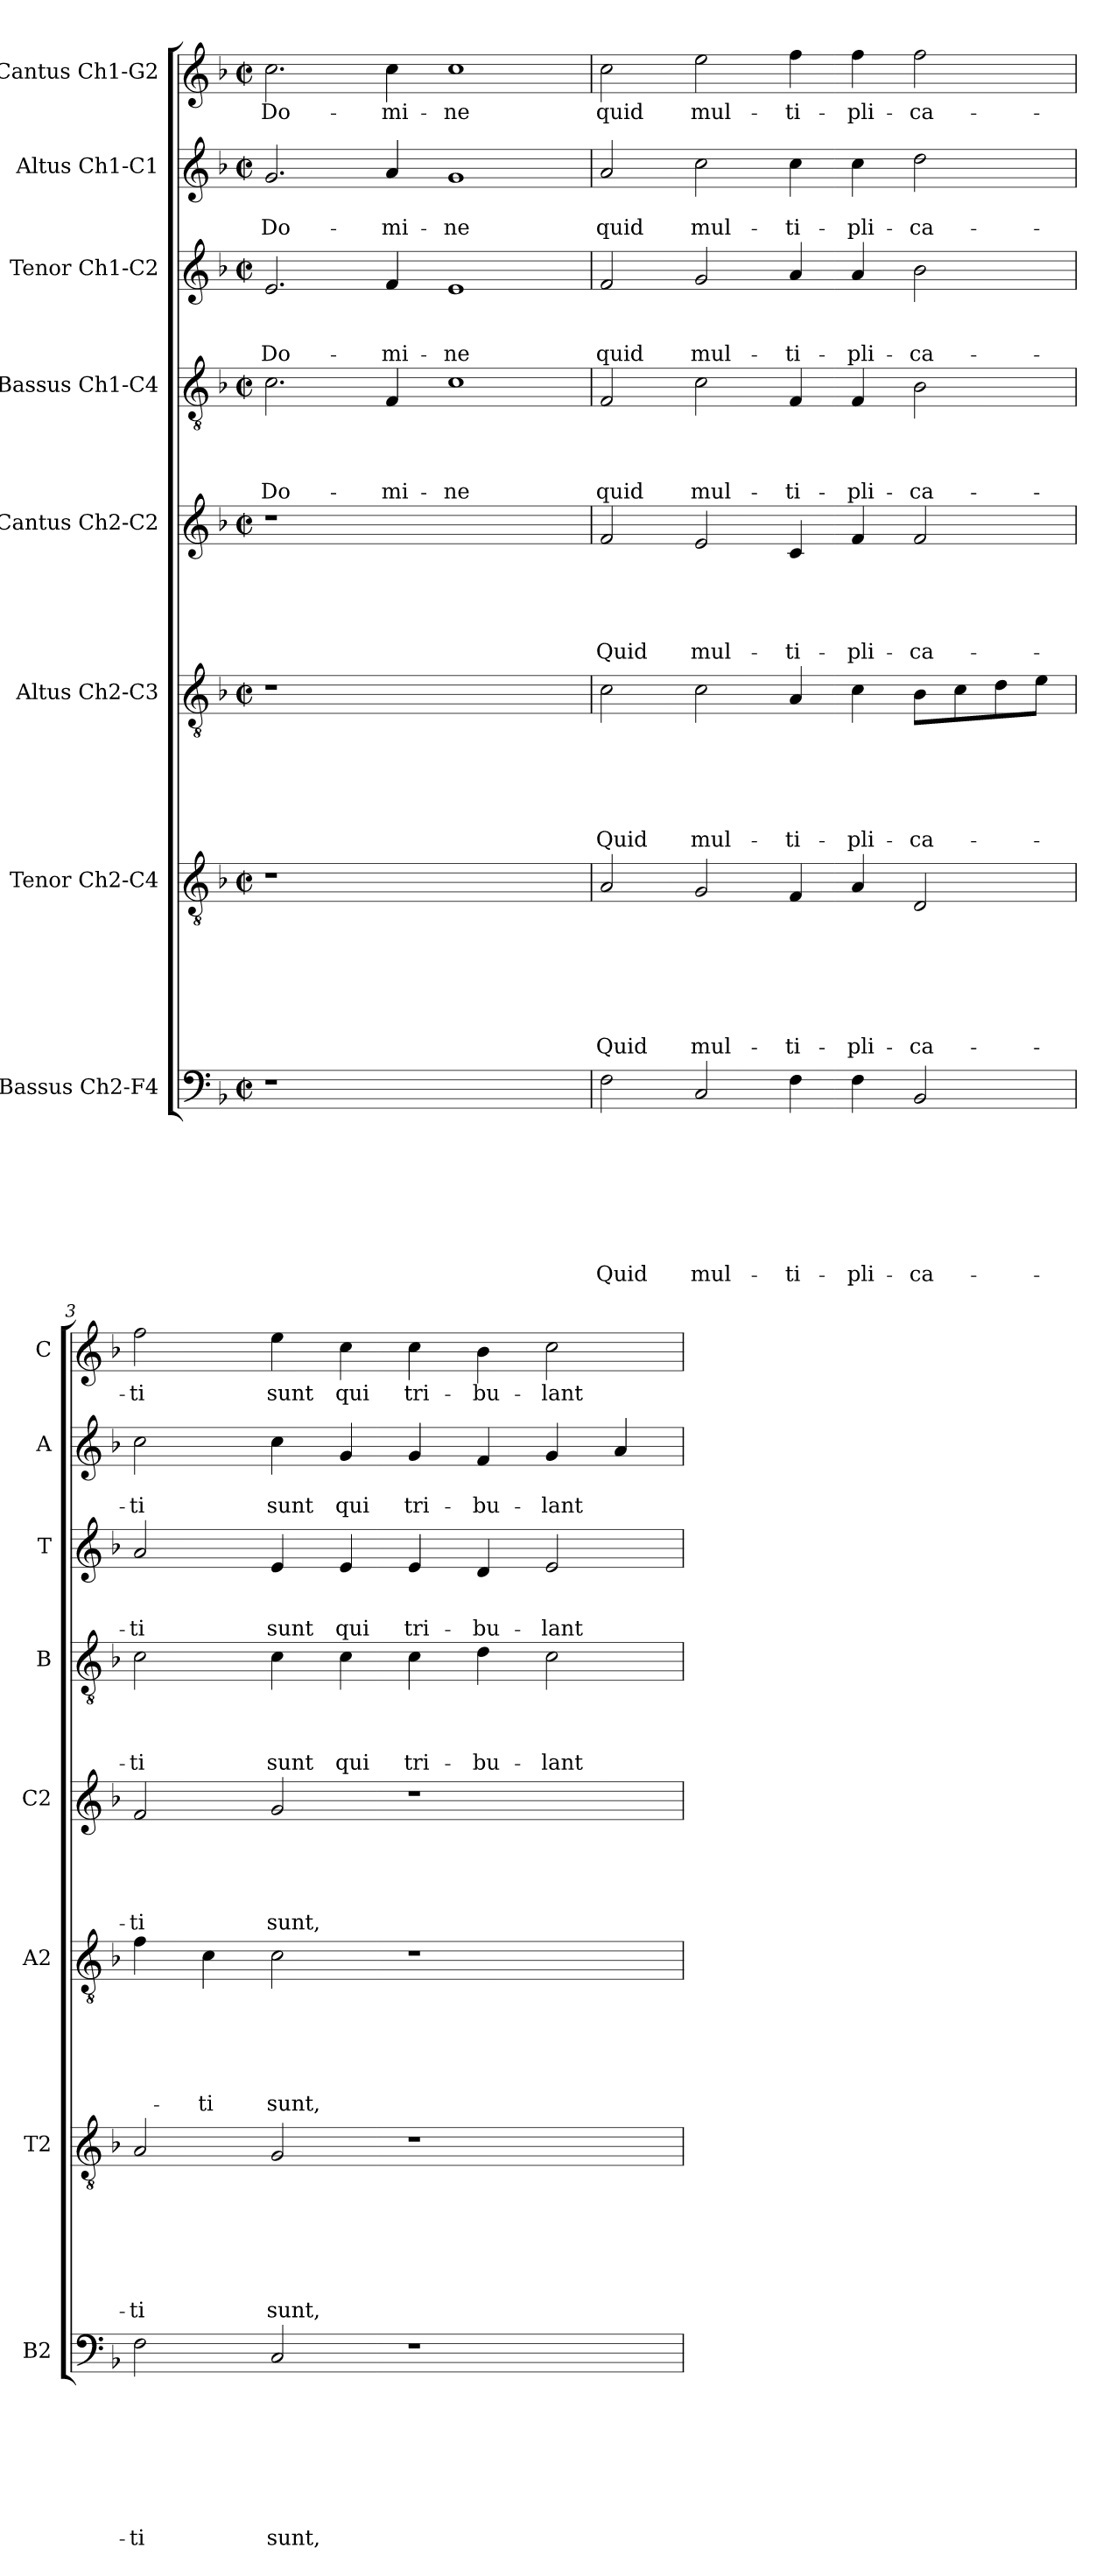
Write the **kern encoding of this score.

**kern	**text	**text	**text	**text	**text	**text	**text	**text	**kern	**text	**text	**text	**text	**text	**text	**text	**kern	**text	**text	**text	**text	**text	**text	**kern	**text	**text	**text	**text	**text	**kern	**text	**text	**text	**text	**kern	**text	**text	**text	**kern	**text	**text	**kern	**text
*part8	*part8	*part8	*part8	*part8	*part8	*part8	*part8	*part8	*part7	*part7	*part7	*part7	*part7	*part7	*part7	*part7	*part6	*part6	*part6	*part6	*part6	*part6	*part6	*part5	*part5	*part5	*part5	*part5	*part5	*part4	*part4	*part4	*part4	*part4	*part3	*part3	*part3	*part3	*part2	*part2	*part2	*part1	*part1
*staff8	*staff8	*staff8	*staff8	*staff8	*staff8	*staff8	*staff8	*staff8	*staff7	*staff7	*staff7	*staff7	*staff7	*staff7	*staff7	*staff7	*staff6	*staff6	*staff6	*staff6	*staff6	*staff6	*staff6	*staff5	*staff5	*staff5	*staff5	*staff5	*staff5	*staff4	*staff4	*staff4	*staff4	*staff4	*staff3	*staff3	*staff3	*staff3	*staff2	*staff2	*staff2	*staff1	*staff1
*I"Bassus Ch2-F4	*	*	*	*	*	*	*	*	*I"Tenor Ch2-C4	*	*	*	*	*	*	*	*I"Altus Ch2-C3	*	*	*	*	*	*	*I"Cantus Ch2-C2	*	*	*	*	*	*I"Bassus Ch1-C4	*	*	*	*	*I"Tenor Ch1-C2	*	*	*	*I"Altus Ch1-C1	*	*	*I"Cantus Ch1-G2	*
*I'B2	*	*	*	*	*	*	*	*	*I'T2	*	*	*	*	*	*	*	*I'A2	*	*	*	*	*	*	*I'C2	*	*	*	*	*	*I'B	*	*	*	*	*I'T	*	*	*	*I'A	*	*	*I'C	*
*clefF4	*	*	*	*	*	*	*	*	*clefGv2	*	*	*	*	*	*	*	*clefGv2	*	*	*	*	*	*	*clefG2	*	*	*	*	*	*clefGv2	*	*	*	*	*clefG2	*	*	*	*clefG2	*	*	*clefG2	*
*k[b-]	*	*	*	*	*	*	*	*	*k[b-]	*	*	*	*	*	*	*	*k[b-]	*	*	*	*	*	*	*k[b-]	*	*	*	*	*	*k[b-]	*	*	*	*	*k[b-]	*	*	*	*k[b-]	*	*	*k[b-]	*
*F:	*	*	*	*	*	*	*	*	*F:	*	*	*	*	*	*	*	*F:	*	*	*	*	*	*	*F:	*	*	*	*	*	*F:	*	*	*	*	*F:	*	*	*	*F:	*	*	*F:	*
*M2/2	*	*	*	*	*	*	*	*	*M2/2	*	*	*	*	*	*	*	*M2/2	*	*	*	*	*	*	*M2/2	*	*	*	*	*	*M2/2	*	*	*	*	*M2/2	*	*	*	*M2/2	*	*	*M2/2	*
*met(c|)	*	*	*	*	*	*	*	*	*met(c|)	*	*	*	*	*	*	*	*met(c|)	*	*	*	*	*	*	*met(c|)	*	*	*	*	*	*met(c|)	*	*	*	*	*met(c|)	*	*	*	*met(c|)	*	*	*met(c|)	*
=1	=1	=1	=1	=1	=1	=1	=1	=1	=1	=1	=1	=1	=1	=1	=1	=1	=1	=1	=1	=1	=1	=1	=1	=1	=1	=1	=1	=1	=1	=1	=1	=1	=1	=1	=1	=1	=1	=1	=1	=1	=1	=1	=1
!	!	!	!	!	!	!	!	!	!	!	!	!	!	!	!	!	!	!	!	!	!	!	!	!	!	!	!	!	!	!	!	!	!	!LO:LY:b	!	!	!	!LO:LY:b	!	!	!LO:LY:b	!	!LO:LY:b
1r	.	.	.	.	.	.	.	.	1r	.	.	.	.	.	.	.	1r	.	.	.	.	.	.	1r	.	.	.	.	.	2.c\	.	.	.	Do-	2.e/	.	.	Do-	2.g/	.	Do-	2.cc\	Do-
!	!	!	!	!	!	!	!	!	!	!	!	!	!	!	!	!	!	!	!	!	!	!	!	!	!	!	!	!	!	!	!	!	!	!LO:LY:b	!	!	!	!LO:LY:b	!	!	!LO:LY:b	!	!LO:LY:b
.	.	.	.	.	.	.	.	.	.	.	.	.	.	.	.	.	.	.	.	.	.	.	.	.	.	.	.	.	.	4F/	.	.	.	-mi-	4f/	.	.	-mi-	4a/	.	-mi-	4cc\	-mi-
!	!	!	!	!	!	!	!	!	!	!	!	!	!	!	!	!	!	!	!	!	!	!	!	!	!	!	!	!	!	!	!	!	!	!LO:LY:b	!	!	!	!LO:LY:b	!	!	!LO:LY:b	!	!LO:LY:b
1ryy	.	.	.	.	.	.	.	.	1ryy	.	.	.	.	.	.	.	1ryy	.	.	.	.	.	.	1ryy	.	.	.	.	.	1c	.	.	.	-ne	1e	.	.	-ne	1g	.	-ne	1cc	-ne
=2	=2	=2	=2	=2	=2	=2	=2	=2	=2	=2	=2	=2	=2	=2	=2	=2	=2	=2	=2	=2	=2	=2	=2	=2	=2	=2	=2	=2	=2	=2	=2	=2	=2	=2	=2	=2	=2	=2	=2	=2	=2	=2	=2
!	!	!	!	!	!	!	!	!LO:LY:b	!	!	!	!	!	!	!	!LO:LY:b	!	!	!	!	!	!	!LO:LY:b	!	!	!	!	!	!LO:LY:b	!	!	!	!	!LO:LY:b	!	!	!	!LO:LY:b	!	!	!LO:LY:b	!	!LO:LY:b
2F\	.	.	.	.	.	.	.	Quid	2A/	.	.	.	.	.	.	Quid	2c\	.	.	.	.	.	Quid	2f/	.	.	.	.	Quid	2F/	.	.	.	quid	2f/	.	.	quid	2a/	.	quid	2cc\	quid
!	!	!	!	!	!	!	!	!LO:LY:b	!	!	!	!	!	!	!	!LO:LY:b	!	!	!	!	!	!	!LO:LY:b	!	!	!	!	!	!LO:LY:b	!	!	!	!	!LO:LY:b	!	!	!	!LO:LY:b	!	!	!LO:LY:b	!	!LO:LY:b
2C/	.	.	.	.	.	.	.	mul-	2G/	.	.	.	.	.	.	mul-	2c\	.	.	.	.	.	mul-	2e/	.	.	.	.	mul-	2c\	.	.	.	mul-	2g/	.	.	mul-	2cc\	.	mul-	2ee\	mul-
!	!	!	!	!	!	!	!	!LO:LY:b	!	!	!	!	!	!	!	!LO:LY:b	!	!	!	!	!	!	!LO:LY:b	!	!	!	!	!	!LO:LY:b	!	!	!	!	!LO:LY:b	!	!	!	!LO:LY:b	!	!	!LO:LY:b	!	!LO:LY:b
4F\	.	.	.	.	.	.	.	-ti-	4F/	.	.	.	.	.	.	-ti-	4A/	.	.	.	.	.	-ti-	4c/	.	.	.	.	-ti-	4F/	.	.	.	-ti-	4a/	.	.	-ti-	4cc\	.	-ti-	4ff\	-ti-
!	!	!	!	!	!	!	!	!LO:LY:b	!	!	!	!	!	!	!	!LO:LY:b	!	!	!	!	!	!	!LO:LY:b	!	!	!	!	!	!LO:LY:b	!	!	!	!	!LO:LY:b	!	!	!	!LO:LY:b	!	!	!LO:LY:b	!	!LO:LY:b
4F\	.	.	.	.	.	.	.	-pli-	4A/	.	.	.	.	.	.	-pli-	4c\	.	.	.	.	.	-pli-	4f/	.	.	.	.	-pli-	4F/	.	.	.	-pli-	4a/	.	.	-pli-	4cc\	.	-pli-	4ff\	-pli-
!	!	!	!	!	!	!	!	!LO:LY:b	!	!	!	!	!	!	!	!LO:LY:b	!	!	!	!	!	!	!LO:LY:b	!	!	!	!	!	!LO:LY:b	!	!	!	!	!LO:LY:b	!	!	!	!LO:LY:b	!	!	!LO:LY:b	!	!LO:LY:b
2BB-/	.	.	.	.	.	.	.	-ca-	2D/	.	.	.	.	.	.	-ca-	8B-\L	.	.	.	.	.	-ca-	2f/	.	.	.	.	-ca-	2B-\	.	.	.	-ca-	2b-\	.	.	-ca-	2dd\	.	-ca-	2ff\	-ca-
.	.	.	.	.	.	.	.	.	.	.	.	.	.	.	.	.	8c\	.	.	.	.	.	.	.	.	.	.	.	.	.	.	.	.	.	.	.	.	.	.	.	.	.	.
.	.	.	.	.	.	.	.	.	.	.	.	.	.	.	.	.	8d\	.	.	.	.	.	.	.	.	.	.	.	.	.	.	.	.	.	.	.	.	.	.	.	.	.	.
.	.	.	.	.	.	.	.	.	.	.	.	.	.	.	.	.	8e\J	.	.	.	.	.	.	.	.	.	.	.	.	.	.	.	.	.	.	.	.	.	.	.	.	.	.
=3	=3	=3	=3	=3	=3	=3	=3	=3	=3	=3	=3	=3	=3	=3	=3	=3	=3	=3	=3	=3	=3	=3	=3	=3	=3	=3	=3	=3	=3	=3	=3	=3	=3	=3	=3	=3	=3	=3	=3	=3	=3	=3	=3
!	!	!	!	!	!	!	!	!LO:LY:b	!	!	!	!	!	!	!	!LO:LY:b	!	!	!	!	!	!	!	!	!	!	!	!	!LO:LY:b	!	!	!	!	!LO:LY:b	!	!	!	!LO:LY:b	!	!	!LO:LY:b	!	!LO:LY:b
2F\	.	.	.	.	.	.	.	-ti	2A/	.	.	.	.	.	.	-ti	4f\	.	.	.	.	.	.	2f/	.	.	.	.	-ti	2c\	.	.	.	-ti	2a/	.	.	-ti	2cc\	.	-ti	2ff\	-ti
!	!	!	!	!	!	!	!	!	!	!	!	!	!	!	!	!	!	!	!	!	!	!	!LO:LY:b	!	!	!	!	!	!	!	!	!	!	!	!	!	!	!	!	!	!	!	!
.	.	.	.	.	.	.	.	.	.	.	.	.	.	.	.	.	4c\	.	.	.	.	.	-ti	.	.	.	.	.	.	.	.	.	.	.	.	.	.	.	.	.	.	.	.
!	!	!	!	!	!	!	!	!LO:LY:b	!	!	!	!	!	!	!	!LO:LY:b	!	!	!	!	!	!	!LO:LY:b	!	!	!	!	!	!LO:LY:b	!	!	!	!	!LO:LY:b	!	!	!	!LO:LY:b	!	!	!LO:LY:b	!	!LO:LY:b
2C/	.	.	.	.	.	.	.	sunt,	2G/	.	.	.	.	.	.	sunt,	2c\	.	.	.	.	.	sunt,	2g/	.	.	.	.	sunt,	4c\	.	.	.	sunt	4e/	.	.	sunt	4cc\	.	sunt	4ee\	sunt
!	!	!	!	!	!	!	!	!	!	!	!	!	!	!	!	!	!	!	!	!	!	!	!	!	!	!	!	!	!	!	!	!	!	!LO:LY:b	!	!	!	!LO:LY:b	!	!	!LO:LY:b	!	!LO:LY:b
.	.	.	.	.	.	.	.	.	.	.	.	.	.	.	.	.	.	.	.	.	.	.	.	.	.	.	.	.	.	4c\	.	.	.	qui	4e/	.	.	qui	4g/	.	qui	4cc\	qui
!	!	!	!	!	!	!	!	!	!	!	!	!	!	!	!	!	!	!	!	!	!	!	!	!	!	!	!	!	!	!	!	!	!	!LO:LY:b	!	!	!	!LO:LY:b	!	!	!LO:LY:b	!	!LO:LY:b
1r	.	.	.	.	.	.	.	.	1r	.	.	.	.	.	.	.	1r	.	.	.	.	.	.	1r	.	.	.	.	.	4c\	.	.	.	tri-	4e/	.	.	tri-	4g/	.	tri-	4cc\	tri-
!	!	!	!	!	!	!	!	!	!	!	!	!	!	!	!	!	!	!	!	!	!	!	!	!	!	!	!	!	!	!	!	!	!	!LO:LY:b	!	!	!	!LO:LY:b	!	!	!LO:LY:b	!	!LO:LY:b
.	.	.	.	.	.	.	.	.	.	.	.	.	.	.	.	.	.	.	.	.	.	.	.	.	.	.	.	.	.	4d\	.	.	.	-bu-	4d/	.	.	-bu-	4f/	.	-bu-	4b-\	-bu-
!	!	!	!	!	!	!	!	!	!	!	!	!	!	!	!	!	!	!	!	!	!	!	!	!	!	!	!	!	!	!	!	!	!	!LO:LY:b	!	!	!	!LO:LY:b	!	!	!LO:LY:b	!	!LO:LY:b
.	.	.	.	.	.	.	.	.	.	.	.	.	.	.	.	.	.	.	.	.	.	.	.	.	.	.	.	.	.	2c\	.	.	.	-lant	2e/	.	.	-lant	4g/	.	-lant	2cc\	-lant
.	.	.	.	.	.	.	.	.	.	.	.	.	.	.	.	.	.	.	.	.	.	.	.	.	.	.	.	.	.	.	.	.	.	.	.	.	.	.	4a/	.	.	.	.
=	=	=	=	=	=	=	=	=	=	=	=	=	=	=	=	=	=	=	=	=	=	=	=	=	=	=	=	=	=	=	=	=	=	=	=	=	=	=	=	=	=	=	=
*-	*-	*-	*-	*-	*-	*-	*-	*-	*-	*-	*-	*-	*-	*-	*-	*-	*-	*-	*-	*-	*-	*-	*-	*-	*-	*-	*-	*-	*-	*-	*-	*-	*-	*-	*-	*-	*-	*-	*-	*-	*-	*-	*-
